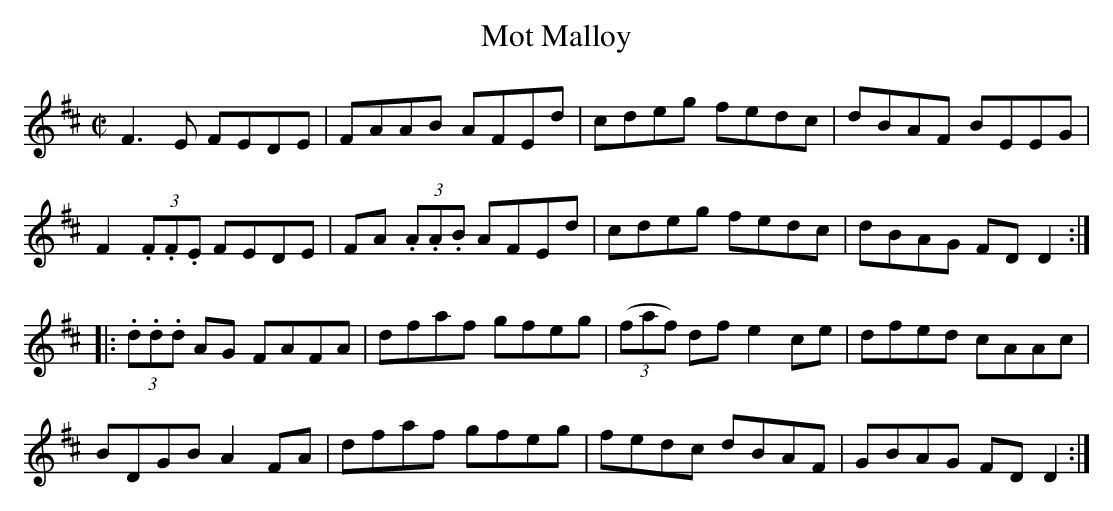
X:1
U: ~ = !turn!
T:Mot Malloy
M:C|
L:1/8
K:D
F3E FEDE | FAAB AFEd | cdeg fedc | dBAF BEEG |
F2 (3.F.F.E FEDE | FA (3.A.A.B AFEd | cdeg fedc | dBAG FD D2 ::
(3.d.d.d AG FAFA | dfaf gfeg | ((3faf) df e2 ce | dfed cAAc |
BDGB A2 FA | dfaf gfeg | fedc dBAF | GBAG FD D2 :|]
